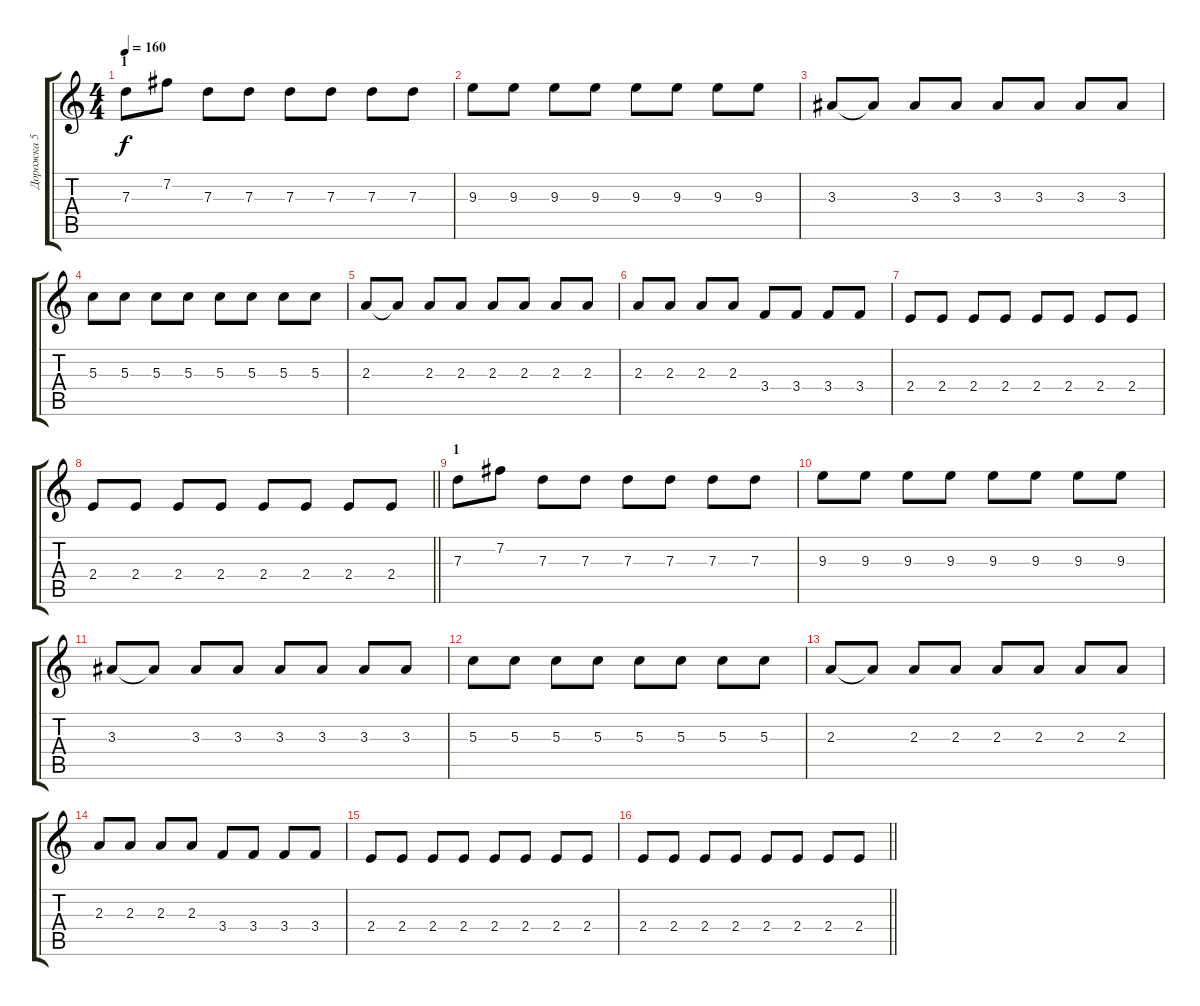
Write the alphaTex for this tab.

\track ("Дорожка 5" "Дорожка 5") {instrument distortionguitar}
\staff {score tabs}
\tuning (E4 B3 G3 D3 A2 D2) {hide}
\ts (4 4)
\section ("" "1")
\tempo 160
\clef g2
\ks c
7.3.8{dy f} 7.2.8 7.3.8 7.3.8 7.3.8 7.3.8 7.3.8 7.3.8 |
9.3.8 9.3.8 9.3.8 9.3.8 9.3.8 9.3.8 9.3.8 9.3.8 |
3.3.8 3.3{t}.8 3.3.8 3.3.8 3.3.8 3.3.8 3.3.8 3.3.8 |
5.3.8 5.3.8 5.3.8 5.3.8 5.3.8 5.3.8 5.3.8 5.3.8 |
2.3.8 2.3{t}.8 2.3.8 2.3.8 2.3.8 2.3.8 2.3.8 2.3.8 |
2.3.8 2.3.8 2.3.8 2.3.8 3.4.8 3.4.8 3.4.8 3.4.8 |
2.4.8 2.4.8 2.4.8 2.4.8 2.4.8 2.4.8 2.4.8 2.4.8 |
\barLineRight lightlight
2.4.8 2.4.8 2.4.8 2.4.8 2.4.8 2.4.8 2.4.8 2.4.8 |
\section ("" "1")
7.3.8 7.2.8 7.3.8 7.3.8 7.3.8 7.3.8 7.3.8 7.3.8 |
9.3.8 9.3.8 9.3.8 9.3.8 9.3.8 9.3.8 9.3.8 9.3.8 |
3.3.8 3.3{t}.8 3.3.8 3.3.8 3.3.8 3.3.8 3.3.8 3.3.8 |
5.3.8 5.3.8 5.3.8 5.3.8 5.3.8 5.3.8 5.3.8 5.3.8 |
2.3.8 2.3{t}.8 2.3.8 2.3.8 2.3.8 2.3.8 2.3.8 2.3.8 |
2.3.8 2.3.8 2.3.8 2.3.8 3.4.8 3.4.8 3.4.8 3.4.8 |
2.4.8 2.4.8 2.4.8 2.4.8 2.4.8 2.4.8 2.4.8 2.4.8 |
\barLineRight lightlight
2.4.8 2.4.8 2.4.8 2.4.8 2.4.8 2.4.8 2.4.8 2.4.8
